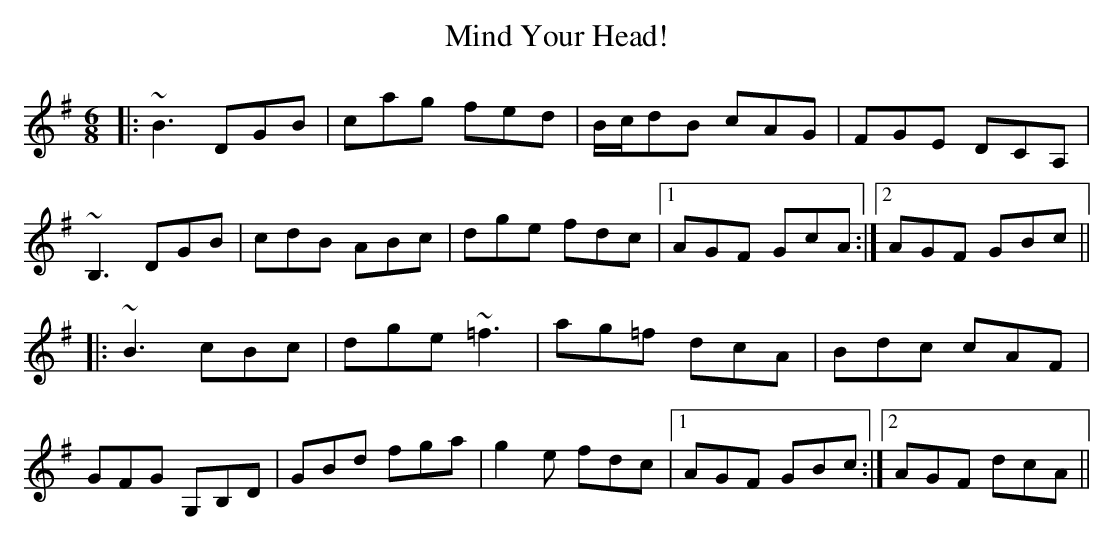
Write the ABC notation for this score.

X:1
T: Mind Your Head!
M: 6/8
L: 1/8
K: Gmaj
|:~B3DGB|cag fed|B/c/dB cAG|FGE DCA,|
~B,3DGB|cdB ABc|dge fdc|1 AGF GcA:|2 AGF GBc||
|:~B3cBc|dge ~=f3|ag=f dcA|Bdc cAF|
GFG G,B,D|GBd fga|g2e fdc|1 AGF GBc:|2 AGF dcA||
